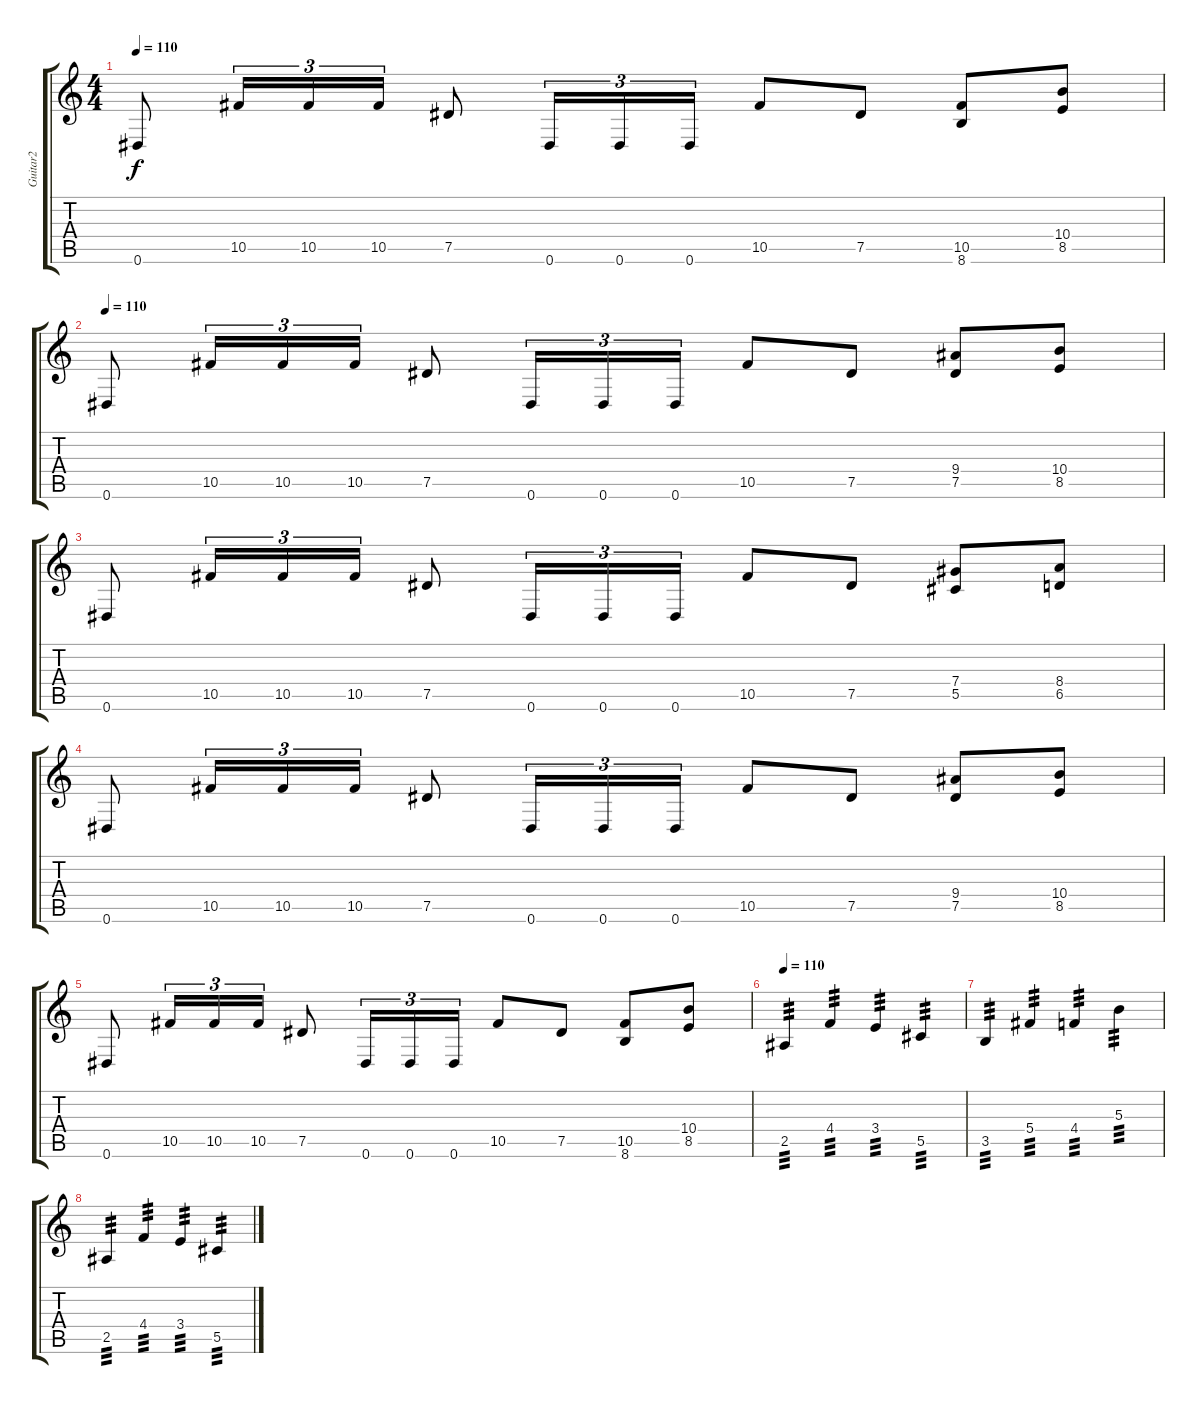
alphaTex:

\track ("Guitar2" "Guitar2") {instrument overdrivenguitar}
\staff {score tabs}
\tuning (Eb4 Bb3 Gb3 Db3 Ab2 Eb2) {hide}
\ts (4 4)
\tempo 110
\clef g2
\ks c
0.6.8{dy f} 10.5.16{tu (3 2)} 10.5.16{tu (3 2)} 10.5.16{tu (3 2)} 7.5.8 0.6.16{tu (3 2)} 0.6.16{tu (3 2)} 0.6.16{tu (3 2)} 10.5.8 7.5.8 (10.5 8.6).8 (10.4 8.5).8 |
\tempo 110
0.6.8 10.5.16{tu (3 2)} 10.5.16{tu (3 2)} 10.5.16{tu (3 2)} 7.5.8 0.6.16{tu (3 2)} 0.6.16{tu (3 2)} 0.6.16{tu (3 2)} 10.5.8 7.5.8 (9.4 7.5).8 (10.4 8.5).8 |
0.6.8 10.5.16{tu (3 2)} 10.5.16{tu (3 2)} 10.5.16{tu (3 2)} 7.5.8 0.6.16{tu (3 2)} 0.6.16{tu (3 2)} 0.6.16{tu (3 2)} 10.5.8 7.5.8 (7.4 5.5).8 (8.4 6.5).8 |
0.6.8 10.5.16{tu (3 2)} 10.5.16{tu (3 2)} 10.5.16{tu (3 2)} 7.5.8 0.6.16{tu (3 2)} 0.6.16{tu (3 2)} 0.6.16{tu (3 2)} 10.5.8 7.5.8 (9.4 7.5).8 (10.4 8.5).8 |
0.6.8 10.5.16{tu (3 2)} 10.5.16{tu (3 2)} 10.5.16{tu (3 2)} 7.5.8 0.6.16{tu (3 2)} 0.6.16{tu (3 2)} 0.6.16{tu (3 2)} 10.5.8 7.5.8 (10.5 8.6).8 (10.4 8.5).8 |
\tempo 110
2.5.4{tp 3} 4.4.4{tp 3} 3.4.4{tp 3} 5.5.4{tp 3} |
3.5.4{tp 3} 5.4.4{tp 3} 4.4.4{tp 3} 5.3.4{tp 3} |
2.5.4{tp 3} 4.4.4{tp 3} 3.4.4{tp 3} 5.5.4{tp 3}
